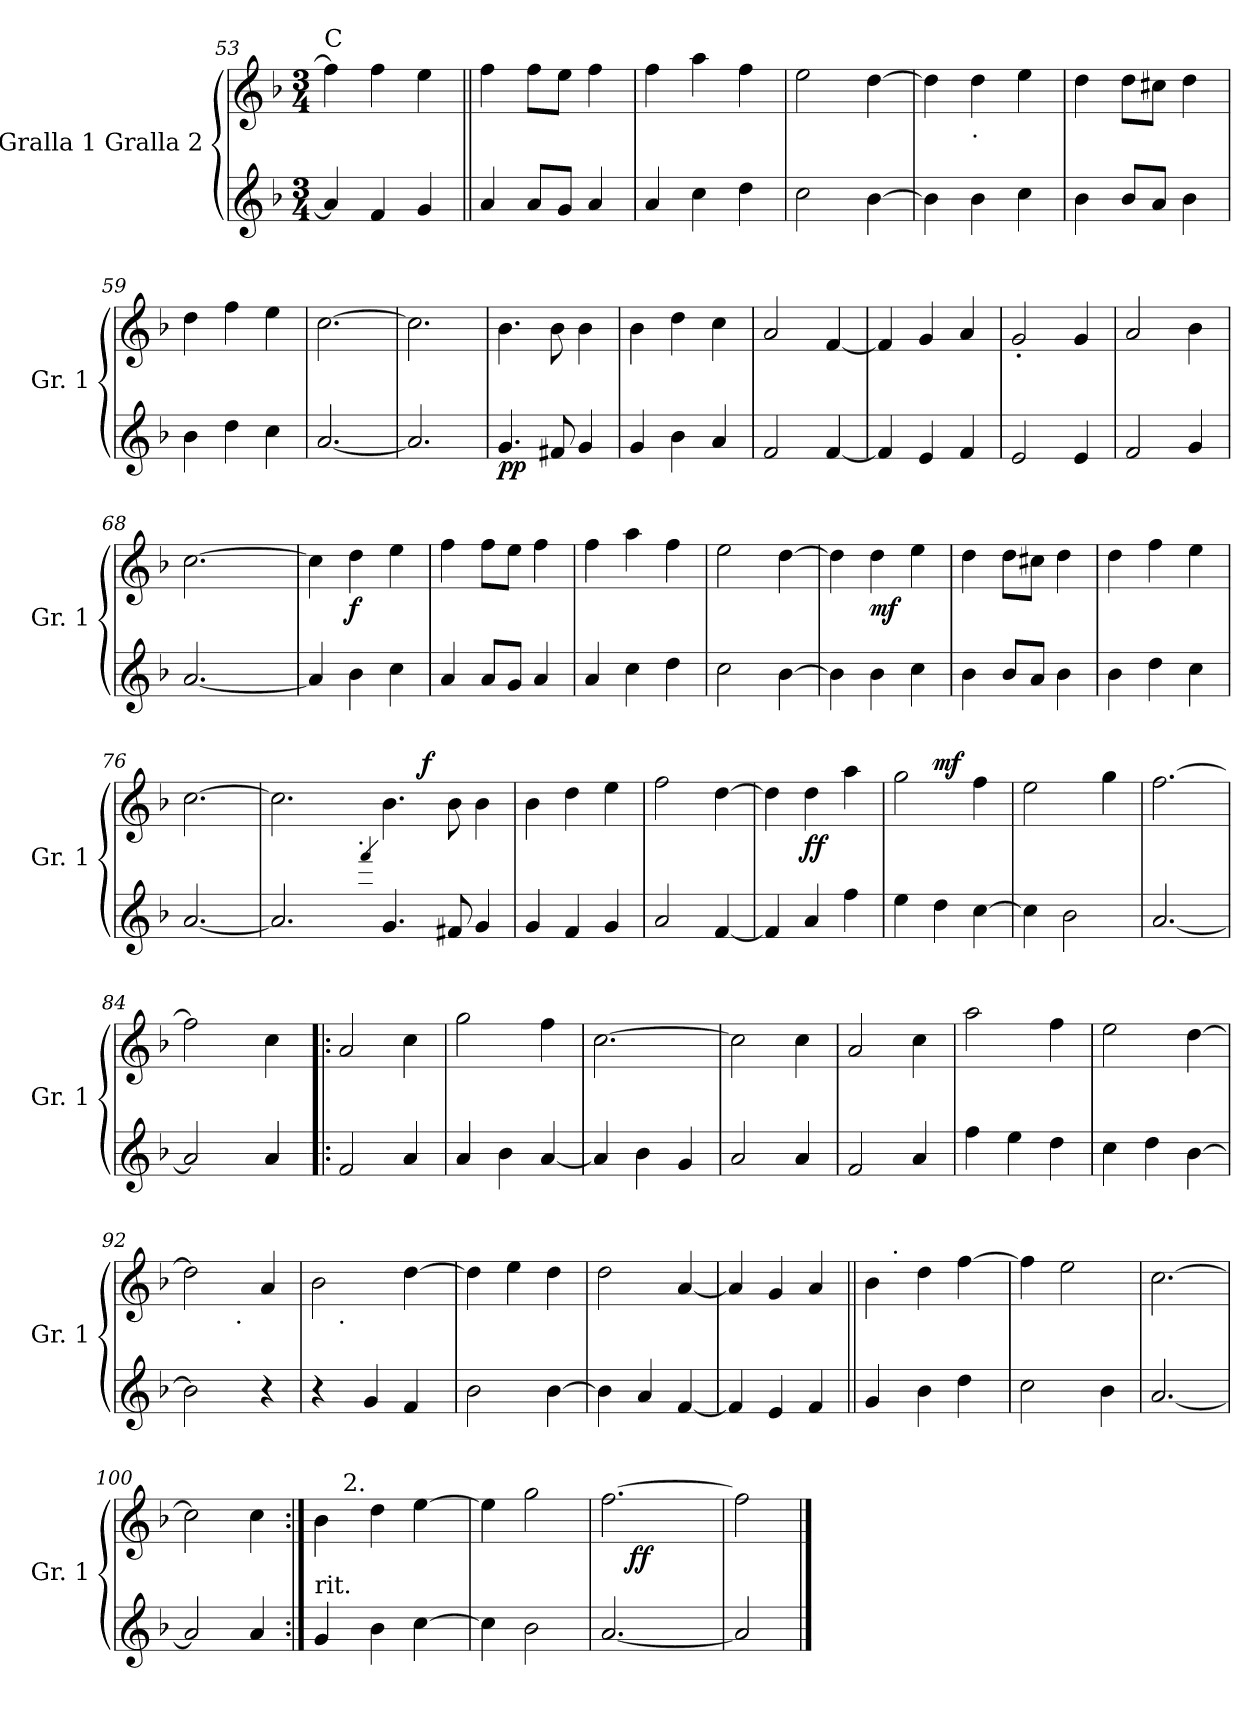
**kern	**kern	**dynam
*part1	*part1	*part1
*staff2	*staff1	*staff1/2
*I"Gralla 1 Gralla 2	*	*
*I'Gr. 1	*	*
*clefG2	*clefG2	*
*k[b-]	*k[b-]	*
*F:	*F:	*
*M3/4	*M3/4	*
=53	=53	=53
!	!LO:TX:a:t=C	!
4a/]	4ff\]	.
!	!	!LO:DY:b
!	!	!LO:DY:n=1:b
4f/	4ff\	mf mf
4g/	4ee\	.
=54||	=54||	=54||
4a/	4ff\	.
8a/L	8ff\L	.
8g/J	8ee\J	.
4a/	4ff\	.
=55	=55	=55
4a/	4ff\	.
4cc\	4aa\	.
4dd\	4ff\	.
!!LO:PB:g=z
=56	=56	=56
2cc\	2ee\	.
[4b-\	[4dd\	.
=57	=57	=57
4b-\]	4dd\]	.
!	!LO:TX:b:t=.	!
4b-\	4dd\	.
4cc\	4ee\	.
=58	=58	=58
4b-\	4dd\	.
8b-/L	8dd\L	.
8a/J	8cc#X\J	.
4b-\	4dd\	.
=59	=59	=59
4b-\	4dd\	.
4dd\	4ff\	.
4cc\	4ee\	.
=60	=60	=60
[2.a/	[2.cc\	.
=61	=61	=61
2.a/]	2.cc\]	.
=62	=62	=62
!	!	!LO:DY:b=2
!	!	!LO:DY:n=1:b
4.g/	4.b-\	p p
8f#X/	8b-\	.
4g/	4b-\	.
=63	=63	=63
4g/	4b-\	.
4b-\	4dd\	.
4a/	4cc\	.
=64	=64	=64
2f/	2a/	.
[4f/	[4f/	.
!!LO:LB:g=z
=65	=65	=65
4f/]	4f/]	.
4e/	4g/	.
4f/	4a/	.
=66	=66	=66
2e/	2g'/	.
4e/	4g/	.
=67	=67	=67
2f/	2a/	.
4g/	4b-\	.
=68	=68	=68
*	*^	*
[2.a/	[2.cc\	8ryy	.
!	!	!	!LO:DY:b
!	!	!	!LO:DY:n=1:b
.	.	2ryy	mf mf
.	.	8ryy	.
*	*v	*v	*
=69	=69	=69
4a/]	4cc\]	.
!	!	!LO:DY:b
4b-\	4dd\	f
4cc\	4ee\	.
=70	=70	=70
4a/	4ff\	.
8a/L	8ff\L	.
8g/J	8ee\J	.
4a/	4ff\	.
=71	=71	=71
4a/	4ff\	.
4cc\	4aa\	.
4dd\	4ff\	.
=72	=72	=72
2cc\	2ee\	.
[4b-\	[4dd\	.
=73	=73	=73
4b-\]	4dd\]	.
!	!	!LO:DY:b
4b-\	4dd\	mf
4cc\	4ee\	.
!!LO:LB:g=z
=74	=74	=74
4b-\	4dd\	.
8b-/L	8dd\L	.
8a/J	8cc#X\J	.
4b-\	4dd\	.
=75	=75	=75
4b-\	4dd\	.
4dd\	4ff\	.
4cc\	4ee\	.
=76	=76	=76
[2.a/	[2.cc\	.
=77	=77	=77
*	*^	*
*	*	*^	*
2.a/]	2.cc\]	1ryy	2ryy	.
.	.	.	8ryy	.
!	!	!	!LO:TX:b:t=.	!
.	.	.	2..ryy	.
4qfff/	.	.	.	.
4.g/	4.b-\	.	.	.
!	!	!	!	!LO:DY:a
.	.	2ryy	.	f
8f#X/	8b-\	.	.	.
4g/	4b-\	.	.	.
*	*v	*v	*v	*
=78	=78	=78
4g/	4b-\	.
4f/	4dd\	.
4g/	4ee\	.
=79	=79	=79
2a/	2ff\	.
[4f/	[4dd\	.
=80	=80	=80
4f/]	4dd\]	.
!	!	!LO:DY:b
!	!	!LO:DY:n=1:b
4a/	4dd\	f f
4ff\	4aa\	.
=81	=81	=81
*	*^	*
4ee\	2gg\	4ryy	.
!	!	!	!LO:DY:a
4dd\	.	2ryy	mf
[4cc\	4ff\	.	.
*	*v	*v	*
!!LO:LB:g=z
=82	=82	=82
4cc\]	2ee\	.
2b-\	.	.
.	4gg\	.
=83	=83	=83
[2.a/	[2.ff\	.
=84	=84	=84
*	*^	*
2a/]	2ff\]	4.ryy	.
!	!	!	!LO:DY:b
!	!	!	!LO:DY:n=1:b
.	.	4.ryy	mf mf
4a/	4cc\	.	.
!	!LO:TX:a:t=B	!	!
*	*v	*v	*
=85!|:	=85!|:	=85!|:
2f/	2a/	.
4a/	4cc\	.
=86	=86	=86
4a/	2gg\	.
4b-\	.	.
[4a/	4ff\	.
=87	=87	=87
4a/]	[2.cc\	.
4b-\	.	.
4g/	.	.
=88	=88	=88
2a/	2cc\]	.
4a/	4cc\	.
=89	=89	=89
2f/	2a/	.
4a/	4cc\	.
=90	=90	=90
4ff\	2aa\	.
4ee\	.	.
4dd\	4ff\	.
!!LO:LB:g=z
=91	=91	=91
4cc\	2ee\	.
4dd\	.	.
[4b-\	[4dd\	.
=92	=92	=92
*	*^	*
2b-\]	2dd\]	4.ryy	.
!	!	!LO:TX:b:t=.	!
.	.	4.ryy	.
4r	4a/	.	.
=93	=93	=93	=93
4r	2b-\	8ryy	.
!	!	!LO:TX:b:t=.	!
.	.	2ryy	.
4g/	.	.	.
4f/	[4dd\	.	.
.	.	8ryy	.
*	*v	*v	*
=94	=94	=94
2b-\	4dd\]	.
.	4ee\	.
[4b-\	4dd\	.
=95	=95	=95
4b-\]	2dd\	.
4a/	.	.
[4f/	[4a/	.
=96	=96	=96
4f/]	4a/]	.
4e/	4g/	.
4f/	4a/	.
=97||	=97||	=97||
*	*^	*
4g/	4b-\	8ryy	.
!	!	!LO:TX:a:t=.	!
.	.	2ryy	.
4b-\	4dd\	.	.
4dd\	[4ff\	.	.
.	.	8ryy	.
*	*v	*v	*
=98	=98	=98
2cc\	4ff\]	.
.	2ee\	.
4b-\	.	.
=99	=99	=99
[2.a/	[2.cc\	.
!!LO:LB:g=z
=100	=100	=100
2a/]	2cc\]	.
!	!	!LO:DY:b
!	!	!LO:DY:n=1:b
4a/	4cc\	mf mf
=101:|!	=101:|!	=101:|!
!LO:TX:a:t=rit.	!	!
*	*^	*
4g/	4b-\	8ryy	.
!	!	!LO:TX:a:t=2.	!
.	.	2ryy	.
4b-\	4dd\	.	.
[4cc\	[4ee\	.	.
.	.	8ryy	.
*	*v	*v	*
=102	=102	=102
4cc\]	4ee\]	.
2b-\	2gg\	.
=103	=103	=103
*	*^	*
[2.a/	[2.ff\	8ryy	.
!	!	!	!LO:DY:b
!	!	!	!LO:DY:n=1:b
.	.	2ryy	f f
.	.	8ryy	.
*	*v	*v	*
=104	=104	=104
2a/]	2ff\]	.
==	==	==
*-	*-	*-
